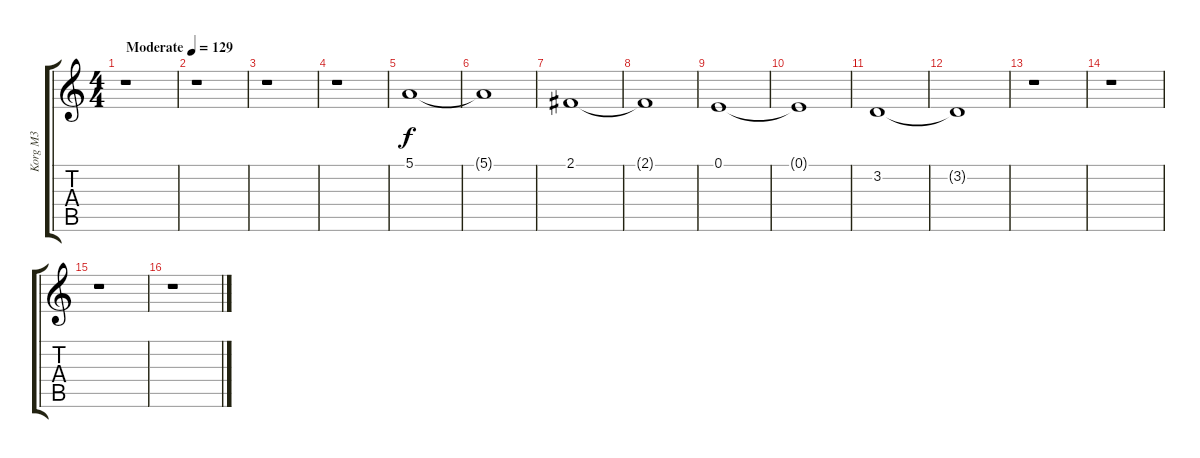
\track ("Korg M3" "Korg M3") {instrument choiraahs}
\staff {score tabs}
\tuning (E4 B3 G3 D3 A2 E2) {hide}
\ts (4 4)
\tempo (129 "Moderate")
\clef g2
\ks c
r.1{dy f instrument choiraahs} |
r.1 |
r.1 |
r.1 |
5.1.1 |
5.1{t}.1 |
2.1.1 |
2.1{t}.1 |
0.1.1 |
0.1{t}.1 |
3.2.1 |
3.2{t}.1 |
r.1 |
r.1 |
r.1 |
r.1
